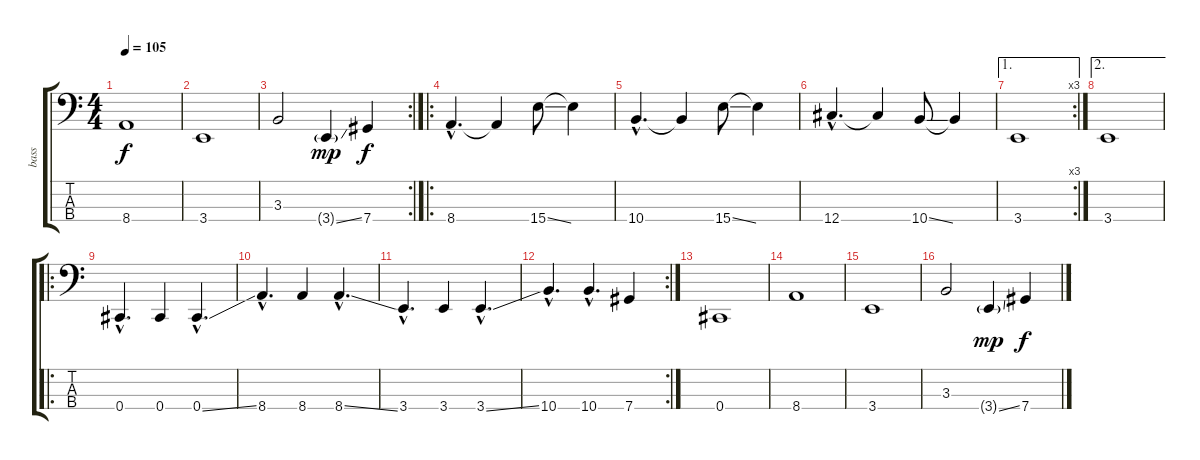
\track ("bass" "bass") {instrument electricbassfinger}
\staff {score tabs}
\tuning (Gb2 Db2 Ab1 Db1) {hide}
\ts (4 4)
\tempo 105
\clef f4
\ks c
8.4.1{dy f} |
3.4.1 |
\rc 2
3.3.2 3.4{ss g}.4{dy mp} 7.4.4{dy f} |
\ro
8.4{hac}.4{d} 8.4{t}.4 15.4{ss}.8 15.4{t}.4 |
10.4{hac}.4{d} 10.4{t}.4 15.4{ss}.8 15.4{t}.4 |
12.4{hac}.4{d} 12.4{t}.4 10.4{ss}.8 10.4{t}.4 |
\ae 1
\rc 3
3.4.1 |
\ae 2
3.4.1 |
\ro
0.4{hac}.4{d} 0.4.4 0.4{ss hac}.4{d} |
8.4{hac}.4{d} 8.4.4 8.4{ss hac}.4{d} |
3.4{hac}.4{d} 3.4.4 3.4{ss hac}.4{d} |
\rc 2
10.4{hac}.4{d} 10.4{hac}.4{d} 7.4.4 |
0.4.1 |
8.4.1 |
3.4.1 |
3.3.2 3.4{ss g}.4{dy mp} 7.4.4{dy f}
